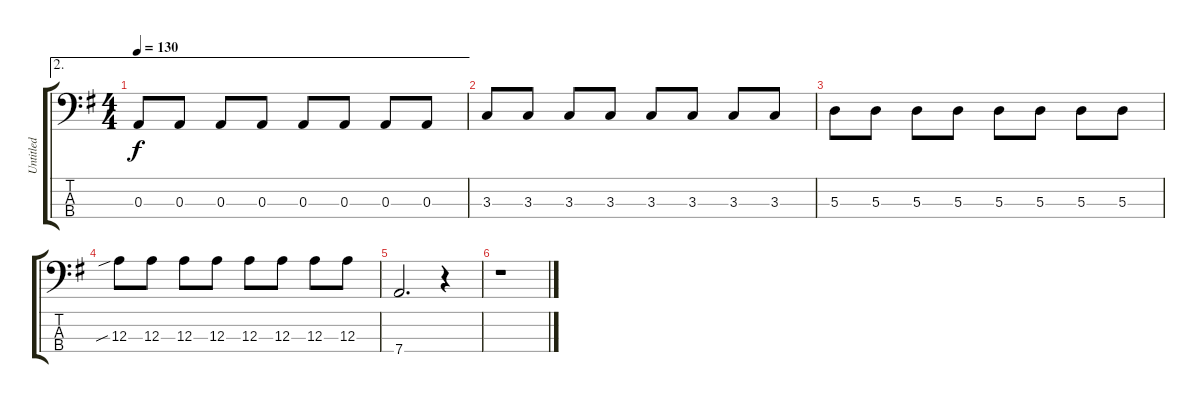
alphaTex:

\track ("Untitled" "Untitled") {instrument electricbassfinger}
\staff {score tabs}
\tuning (G2 D2 A1 D1) {hide}
\ae 2
\ts (4 4)
\tempo 130
\clef f4
\ks g
0.3.8{dy f} 0.3.8 0.3.8 0.3.8 0.3.8 0.3.8 0.3.8 0.3.8 |
3.3.8 3.3.8 3.3.8 3.3.8 3.3.8 3.3.8 3.3.8 3.3.8 |
5.3.8 5.3.8 5.3.8 5.3.8 5.3.8 5.3.8 5.3.8 5.3.8 |
12.3{sib}.8 12.3.8 12.3.8 12.3.8 12.3.8 12.3.8 12.3.8 12.3.8 |
7.4.2{d} r.4 |
r.1
